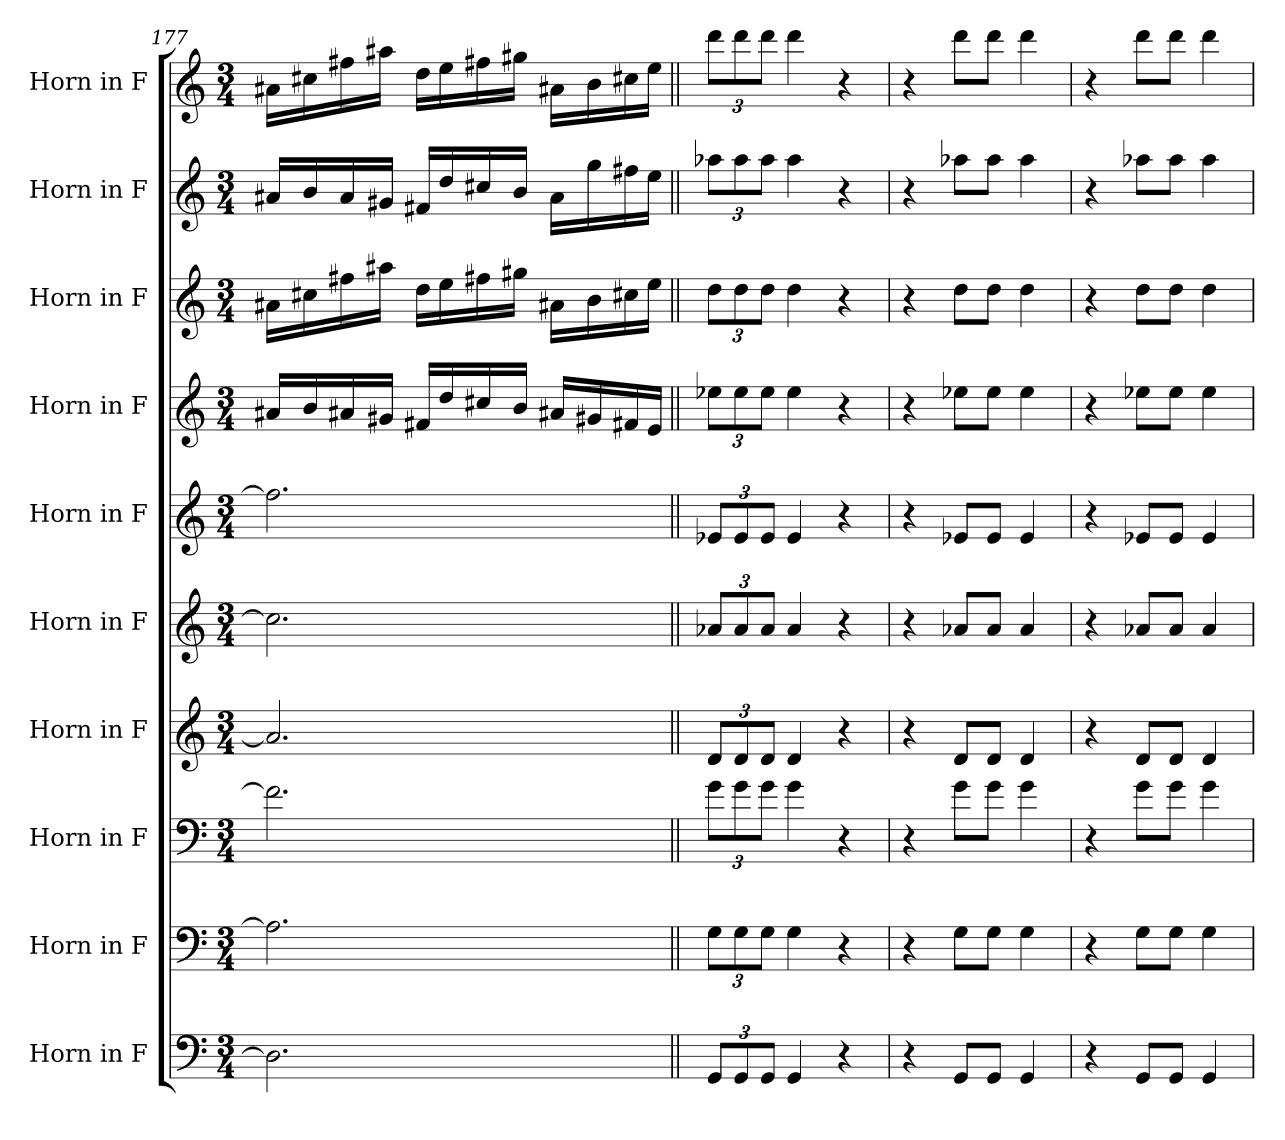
**kern	**kern	**kern	**kern	**kern	**kern	**kern	**kern	**kern	**kern
*part10	*part9	*part8	*part7	*part6	*part5	*part4	*part3	*part2	*part1
*staff10	*staff9	*staff8	*staff7	*staff6	*staff5	*staff4	*staff3	*staff2	*staff1
*I"Horn in F	*I"Horn in F	*I"Horn in F	*I"Horn in F	*I"Horn in F	*I"Horn in F	*I"Horn in F	*I"Horn in F	*I"Horn in F	*I"Horn in F
*clefF4	*clefF4	*clefF4	*clefG2	*clefG2	*clefG2	*clefG2	*clefG2	*clefG2	*clefG2
*ITrd4c7	*ITrd4c7	*ITrd4c7	*ITrd4c7	*ITrd4c7	*ITrd4c7	*ITrd4c7	*ITrd4c7	*ITrd4c7	*ITrd4c7
*k[b-]	*k[b-]	*k[b-]	*k[b-]	*k[b-]	*k[b-]	*k[b-]	*k[b-]	*k[b-]	*k[b-]
*M3/4	*M3/4	*M3/4	*M3/4	*M3/4	*M3/4	*M3/4	*M3/4	*M3/4	*M3/4
=177	=177	=177	=177	=177	=177	=177	=177	=177	=177
2.GG\]	2.D#\]	2.B\]	2.d#/]	2.f#\]	2.b\]	16d#X/LL	16d#X\LL	16d#X/LL	16d#X\LL
.	.	.	.	.	.	16e/	16f#X\	16e/	16f#X\
.	.	.	.	.	.	16d#X/	16bn\	16d#/	16bn\
.	.	.	.	.	.	16c#X/JJ	16dd#X\JJ	16c#X/JJ	16dd#X\JJ
.	.	.	.	.	.	16Bn/LL	16g\LL	16Bn/LL	16g\LL
.	.	.	.	.	.	16g/	16a\	16g/	16a\
.	.	.	.	.	.	16f#X/	16bn\	16f#X/	16bn\
.	.	.	.	.	.	16e/JJ	16cc#X\JJ	16e/JJ	16cc#X\JJ
.	.	.	.	.	.	16d#X/LL	16d#X\LL	16d#\LL	16d#X\LL
.	.	.	.	.	.	16c#X/	16e\	16cc\	16e\
.	.	.	.	.	.	16Bn/	16f#X\	16bn\	16f#X\
.	.	.	.	.	.	16A/JJ	16a\JJ	16a\JJ	16a\JJ
=178||	=178||	=178||	=178||	=178||	=178||	=178||	=178||	=178||	=178||
!!LO:REH:place=s1:a:B:fs=14:t=L
*Xbrackettup	*Xbrackettup	*Xbrackettup	*Xbrackettup	*Xbrackettup	*Xbrackettup	*Xbrackettup	*Xbrackettup	*Xbrackettup	*Xbrackettup
*	*	*	*	*	*	*	*	*	*MM80
12CC/L	12C\L	12c\L	12G/L	12d-X/L	12A-X/L	12a-X\L	12g\L	12dd-X\L	12gg\L
12CC/	12C\	12c\	12G/	12d-/	12A-/	12a-\	12g\	12dd-\	12gg\
12CC/J	12C\J	12c\J	12G/J	12d-/J	12A-/J	12a-\J	12g\J	12dd-\J	12gg\J
4CC/	4C\	4c\	4G/	4d-/	4A-/	4a-\	4g\	4dd-\	4gg\
4r	4r	4r	4r	4r	4r	4r	4r	4r	4r
=179	=179	=179	=179	=179	=179	=179	=179	=179	=179
4r	4r	4r	4r	4r	4r	4r	4r	4r	4r
8CC/L	8C\L	8c\L	8G/L	8d-X/L	8A-X/L	8a-X\L	8g\L	8dd-X\L	8gg\L
8CC/J	8C\J	8c\J	8G/J	8d-/J	8A-/J	8a-\J	8g\J	8dd-\J	8gg\J
4CC/	4C\	4c\	4G/	4d-/	4A-/	4a-\	4g\	4dd-\	4gg\
=180	=180	=180	=180	=180	=180	=180	=180	=180	=180
4r	4r	4r	4r	4r	4r	4r	4r	4r	4r
8CC/L	8C\L	8c\L	8G/L	8d-X/L	8A-X/L	8a-X\L	8g\L	8dd-X\L	8gg\L
8CC/J	8C\J	8c\J	8G/J	8d-/J	8A-/J	8a-\J	8g\J	8dd-\J	8gg\J
4CC/	4C\	4c\	4G/	4d-/	4A-/	4a-\	4g\	4dd-\	4gg\
=	=	=	=	=	=	=	=	=	=
*-	*-	*-	*-	*-	*-	*-	*-	*-	*-
